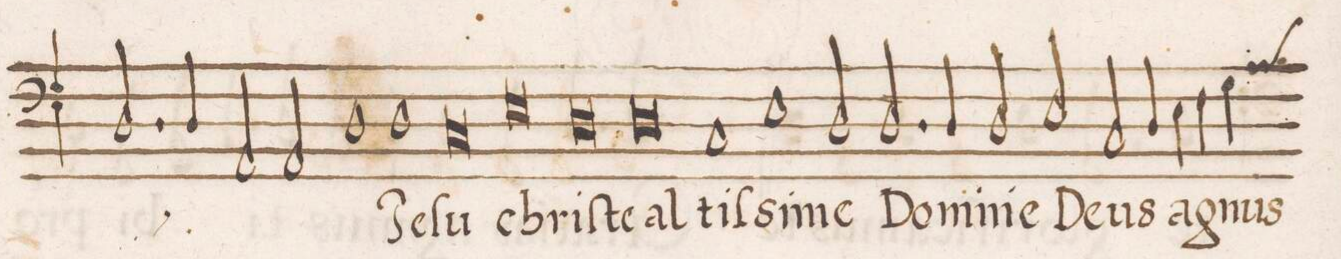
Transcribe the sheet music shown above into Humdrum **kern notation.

**kern	**text
*I"BASSVS	*
*clefF4	*
*k[]	*
*met(c|)	*
*M2/1	*
2.D/	v-
4D/	-ni-
2AA/	-ge-
2AA/	-ni-
=40-	=40-
1D	-te
*	*Xij
1D	Je-
=41-	=41-
0C	-ſu
=42-	=42-
0E	chri-
=43-	=43-
0D	-ſte
=44-	=44-
0D	al-
=45-	=45-
1C	-tiſ-
1E	-si-
=46-	=46-
2D/	-me
2.D/	Do-
4D/	-mi-
2D/	-ne
=47-	=47-
2E/	De-
2C/	-us
4D/	a-
4E\	.
4F\	-gnus
*custos:A	*
4G\	.
=48-	=48-
*-	*-
